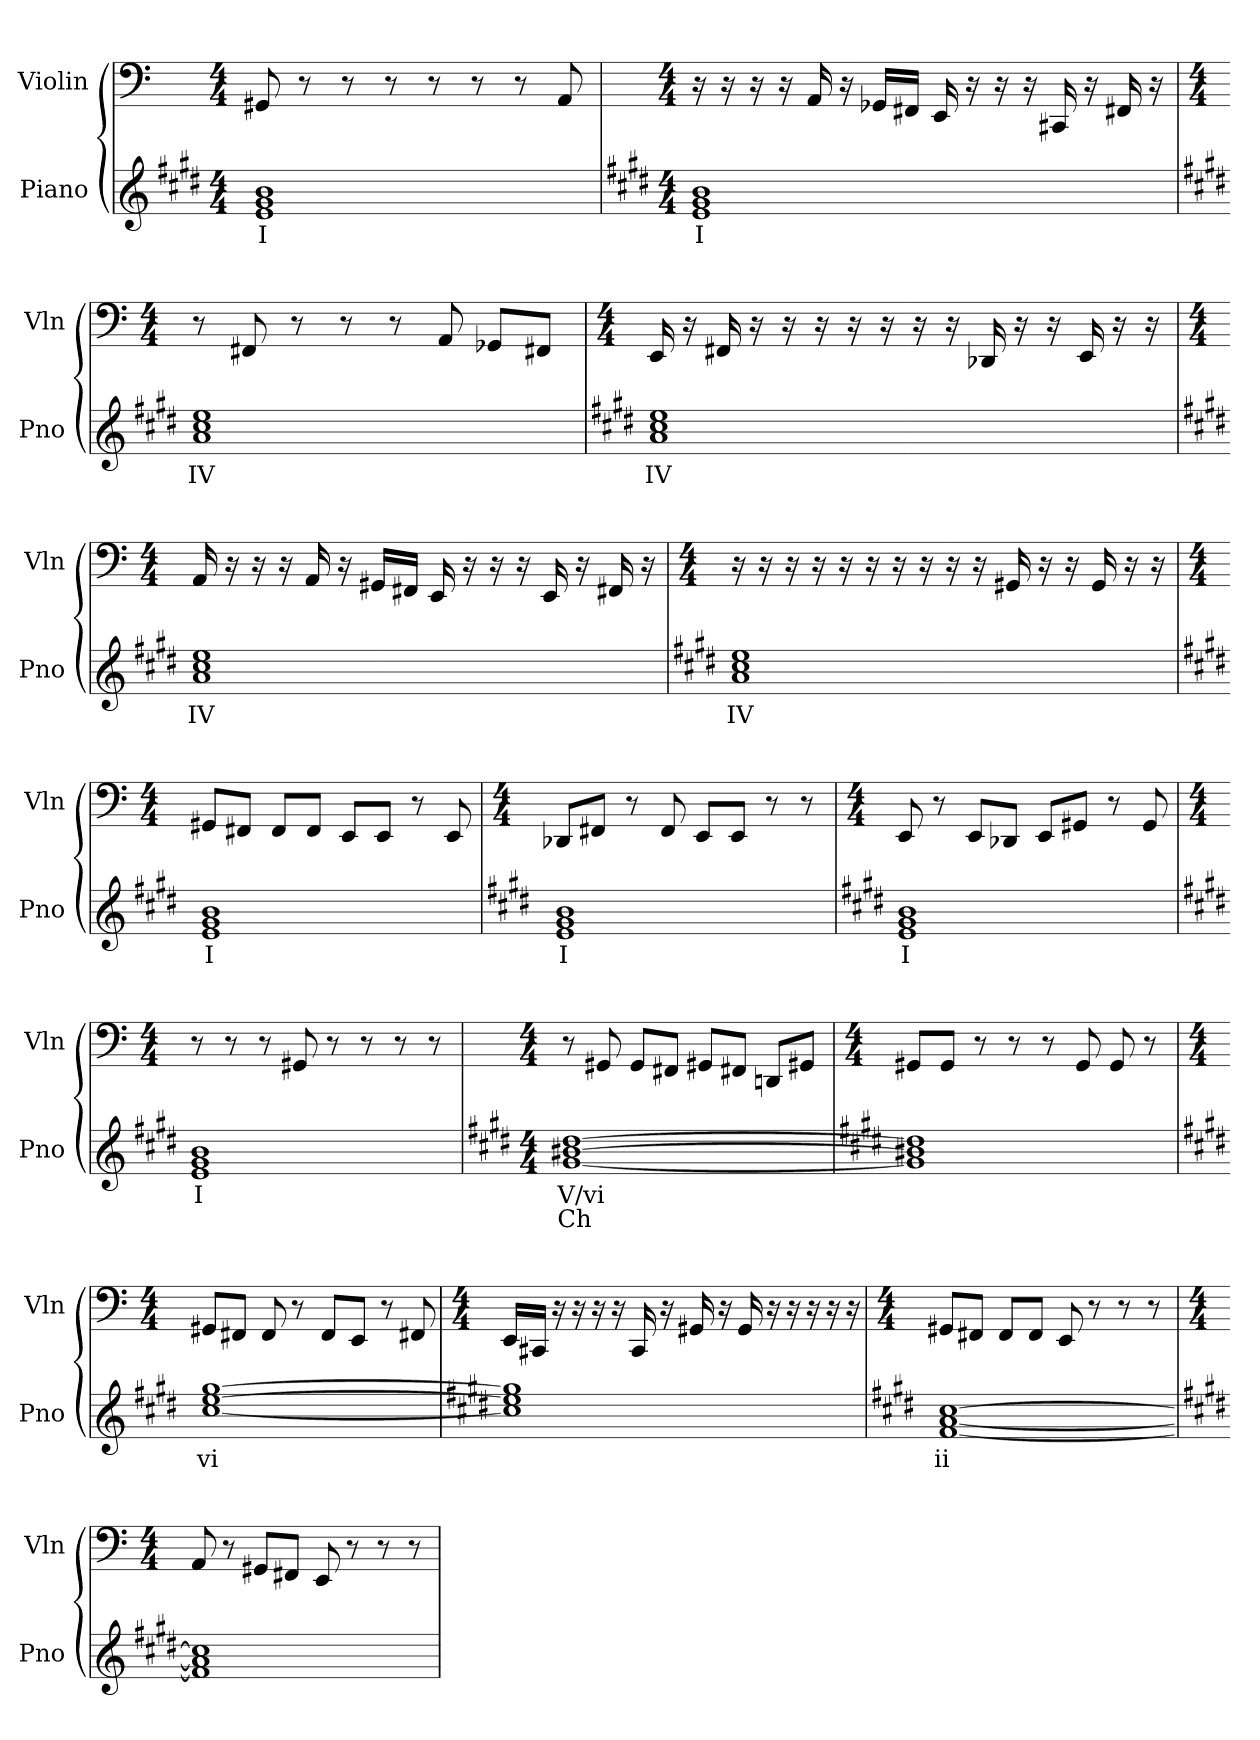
**kern	**text	**text	**kern
*part2	*part2	*part2	*part1
*staff2	*staff2	*staff2	*staff1
*I"Piano	*	*	*I"Violin
*I'Pno	*	*	*I'Vln
*k[f#c#g#d#]	*	*	*
*E:	*	*	*
*M4/4	*	*	*M4/4
=	=	=	=
1e 1g# 1b	I	.	8GG#X
.	.	.	8r
.	.	.	8r
.	.	.	8r
.	.	.	8r
.	.	.	8r
.	.	.	8r
.	.	.	8AA
=	=	=	=
*k[f#c#g#d#]	*	*	*
*E:	*	*	*
*M4/4	*	*	*M4/4
1e 1g# 1b	I	.	16r
.	.	.	16r
.	.	.	16r
.	.	.	16r
.	.	.	16AA
.	.	.	16r
.	.	.	16GG-XLL
.	.	.	16FF#XJJ
.	.	.	16EE
.	.	.	16r
.	.	.	16r
.	.	.	16r
.	.	.	16CC#X
.	.	.	16r
.	.	.	16FF#X
.	.	.	16r
=	=	=	=
*k[f#c#g#d#]	*	*	*
*E:	*	*	*
*	*	*	*M4/4
1a 1cc# 1ee	IV	.	8r
.	.	.	8FF#X
.	.	.	8r
.	.	.	8r
.	.	.	8r
.	.	.	8AA
.	.	.	8GG-XL
.	.	.	8FF#XJ
=	=	=	=
*k[f#c#g#d#]	*	*	*
*E:	*	*	*
*	*	*	*M4/4
1a 1cc# 1ee	IV	.	16EE
.	.	.	16r
.	.	.	16FF#X
.	.	.	16r
.	.	.	16r
.	.	.	16r
.	.	.	16r
.	.	.	16r
.	.	.	16r
.	.	.	16r
.	.	.	16DD-X
.	.	.	16r
.	.	.	16r
.	.	.	16EE
.	.	.	16r
.	.	.	16r
=	=	=	=
*k[f#c#g#d#]	*	*	*
*E:	*	*	*
*	*	*	*M4/4
1a 1cc# 1ee	IV	.	16AA
.	.	.	16r
.	.	.	16r
.	.	.	16r
.	.	.	16AA
.	.	.	16r
.	.	.	16GG#XLL
.	.	.	16FF#XJJ
.	.	.	16EE
.	.	.	16r
.	.	.	16r
.	.	.	16r
.	.	.	16EE
.	.	.	16r
.	.	.	16FF#X
.	.	.	16r
=	=	=	=
*k[f#c#g#d#]	*	*	*
*E:	*	*	*
*	*	*	*M4/4
1a 1cc# 1ee	IV	.	16r
.	.	.	16r
.	.	.	16r
.	.	.	16r
.	.	.	16r
.	.	.	16r
.	.	.	16r
.	.	.	16r
.	.	.	16r
.	.	.	16r
.	.	.	16GG#X
.	.	.	16r
.	.	.	16r
.	.	.	16GG#
.	.	.	16r
.	.	.	16r
=	=	=	=
*k[f#c#g#d#]	*	*	*
*E:	*	*	*
*	*	*	*M4/4
1e 1g# 1b	I	.	8GG#XL
.	.	.	8FF#XJ
.	.	.	8FF#L
.	.	.	8FF#J
.	.	.	8EEL
.	.	.	8EEJ
.	.	.	8r
.	.	.	8EE
=	=	=	=
*k[f#c#g#d#]	*	*	*
*E:	*	*	*
*	*	*	*M4/4
1e 1g# 1b	I	.	8DD-XL
.	.	.	8FF#XJ
.	.	.	8r
.	.	.	8FF#
.	.	.	8EEL
.	.	.	8EEJ
.	.	.	8r
.	.	.	8r
=	=	=	=
*k[f#c#g#d#]	*	*	*
*E:	*	*	*
*	*	*	*M4/4
1e 1g# 1b	I	.	8EE
.	.	.	8r
.	.	.	8EEL
.	.	.	8DD-XJ
.	.	.	8EEL
.	.	.	8GG#XJ
.	.	.	8r
.	.	.	8GG#
=	=	=	=
*k[f#c#g#d#]	*	*	*
*E:	*	*	*
*	*	*	*M4/4
1e 1g# 1b	I	.	8r
.	.	.	8r
.	.	.	8r
.	.	.	8GG#X
.	.	.	8r
.	.	.	8r
.	.	.	8r
.	.	.	8r
=	=	=	=
*k[f#c#g#d#]	*	*	*
*E:	*	*	*
*M4/4	*	*	*M4/4
[1g# [1b#X [1dd#	V/vi	Ch	8r
.	.	.	8GG#X
.	.	.	8GG#L
.	.	.	8FF#XJ
.	.	.	8GG#XL
.	.	.	8FF#XJ
.	.	.	8DDnL
.	.	.	8GG#XJ
=	=	=	=
*k[f#c#g#d#]	*	*	*
*E:	*	*	*
*	*	*	*M4/4
1g#] 1b#X] 1dd#]	.	.	8GG#XL
.	.	.	8GG#J
.	.	.	8r
.	.	.	8r
.	.	.	8r
.	.	.	8GG#
.	.	.	8GG#
.	.	.	8r
=	=	=	=
*k[f#c#g#d#]	*	*	*
*E:	*	*	*
*	*	*	*M4/4
[1cc# [1ee [1gg#	vi	.	8GG#XL
.	.	.	8FF#XJ
.	.	.	8FF#
.	.	.	8r
.	.	.	8FF#L
.	.	.	8EEJ
.	.	.	8r
.	.	.	8FF#X
=	=	=	=
*k[f#c#g#d#]	*	*	*
*E:	*	*	*
*	*	*	*M4/4
1cc#] 1ee] 1gg#]	.	.	16EELL
.	.	.	16CC#XJJ
.	.	.	16r
.	.	.	16r
.	.	.	16r
.	.	.	16r
.	.	.	16CC#
.	.	.	16r
.	.	.	16GG#X
.	.	.	16r
.	.	.	16GG#
.	.	.	16r
.	.	.	16r
.	.	.	16r
.	.	.	16r
.	.	.	16r
=	=	=	=
*k[f#c#g#d#]	*	*	*
*E:	*	*	*
*	*	*	*M4/4
[1f# [1a [1cc#	ii	.	8GG#XL
.	.	.	8FF#XJ
.	.	.	8FF#L
.	.	.	8FF#J
.	.	.	8EE
.	.	.	8r
.	.	.	8r
.	.	.	8r
=	=	=	=
*k[f#c#g#d#]	*	*	*
*E:	*	*	*
*	*	*	*M4/4
1f#] 1a] 1cc#]	.	.	8AA
.	.	.	8r
.	.	.	8GG#XL
.	.	.	8FF#XJ
.	.	.	8EE
.	.	.	8r
.	.	.	8r
.	.	.	8r
=	=	=	=
*-	*-	*-	*-
